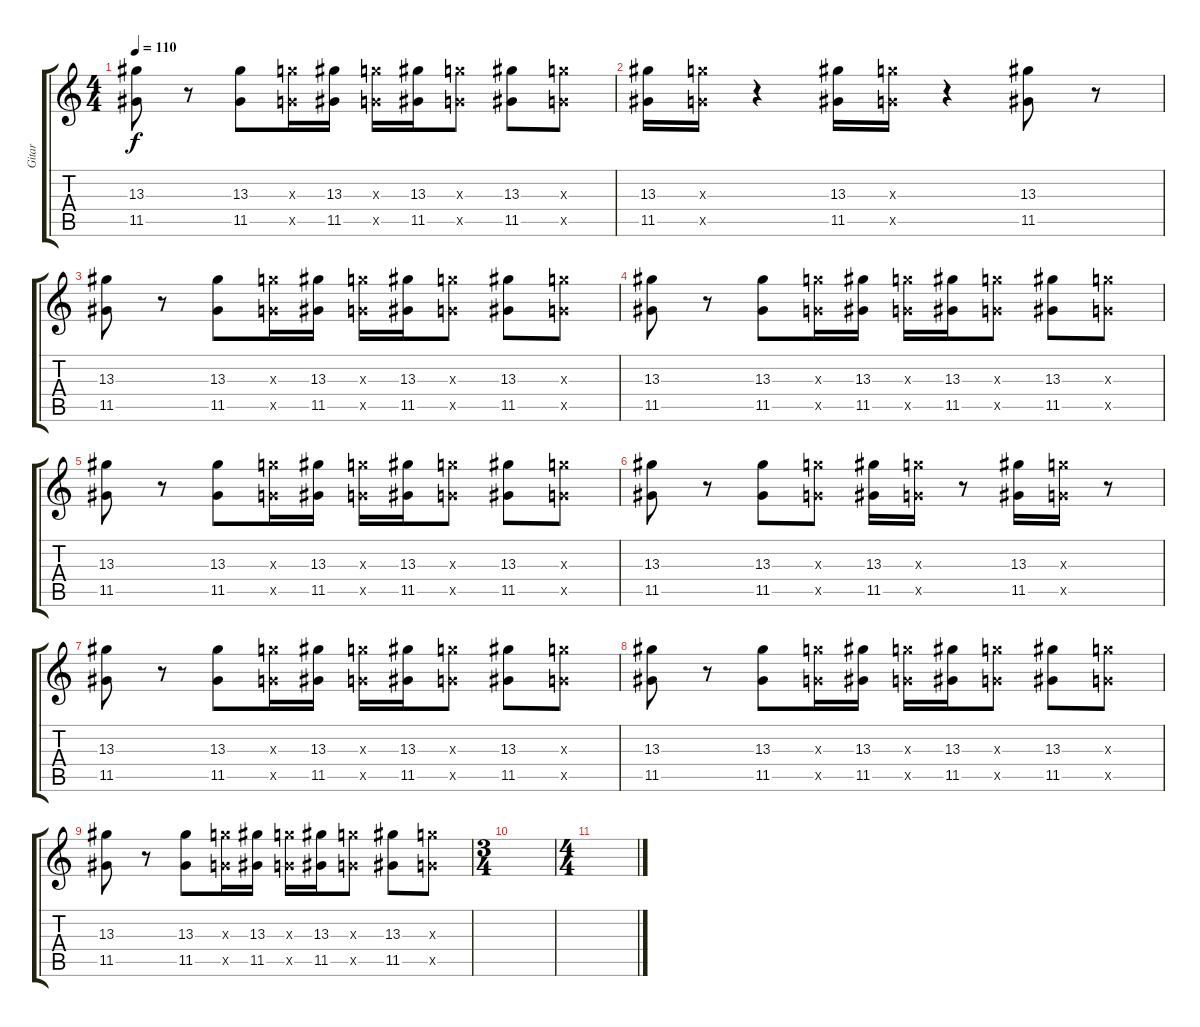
\track ("Gitar " "Gitar ") {instrument distortionguitar}
\staff {score tabs}
\tuning (E4 B3 G3 D3 A2 E2) {hide}
\ts (4 4)
\tempo 110
\clef g2
\ks c
(13.3 11.5).8{dy f} r.8 (13.3 11.5).8 (12.3{x} 10.5{x}).16 (13.3 11.5).16 (12.3{x} 10.5{x}).16 (13.3 11.5).16 (12.3{x} 10.5{x}).8 (13.3 11.5).8 (12.3{x} 10.5{x}).8 |
(13.3 11.5).16 (12.3{x} 10.5{x}).16 r.4 (13.3 11.5).16 (12.3{x} 10.5{x}).16 r.4 (13.3 11.5).8 r.8 |
(13.3 11.5).8 r.8 (13.3 11.5).8 (12.3{x} 10.5{x}).16 (13.3 11.5).16 (12.3{x} 10.5{x}).16 (13.3 11.5).16 (12.3{x} 10.5{x}).8 (13.3 11.5).8 (12.3{x} 10.5{x}).8 |
(13.3 11.5).8 r.8 (13.3 11.5).8 (12.3{x} 10.5{x}).16 (13.3 11.5).16 (12.3{x} 10.5{x}).16 (13.3 11.5).16 (12.3{x} 10.5{x}).8 (13.3 11.5).8 (12.3{x} 10.5{x}).8 |
(13.3 11.5).8 r.8 (13.3 11.5).8 (12.3{x} 10.5{x}).16 (13.3 11.5).16 (12.3{x} 10.5{x}).16 (13.3 11.5).16 (12.3{x} 10.5{x}).8 (13.3 11.5).8 (12.3{x} 10.5{x}).8 |
(13.3 11.5).8 r.8 (13.3 11.5).8 (12.3{x} 10.5{x}).8 (13.3 11.5).16 (12.3{x} 10.5{x}).16 r.8 (13.3 11.5).16 (12.3{x} 10.5{x}).16 r.8 |
(13.3 11.5).8 r.8 (13.3 11.5).8 (12.3{x} 10.5{x}).16 (13.3 11.5).16 (12.3{x} 10.5{x}).16 (13.3 11.5).16 (12.3{x} 10.5{x}).8 (13.3 11.5).8 (12.3{x} 10.5{x}).8 |
(13.3 11.5).8 r.8 (13.3 11.5).8 (12.3{x} 10.5{x}).16 (13.3 11.5).16 (12.3{x} 10.5{x}).16 (13.3 11.5).16 (12.3{x} 10.5{x}).8 (13.3 11.5).8 (12.3{x} 10.5{x}).8 |
(13.3 11.5).8 r.8 (13.3 11.5).8 (12.3{x} 10.5{x}).16 (13.3 11.5).16 (12.3{x} 10.5{x}).16 (13.3 11.5).16 (12.3{x} 10.5{x}).8 (13.3 11.5).8 (12.3{x} 10.5{x}).8 |
\ts (3 4)
|
\ts (4 4)
